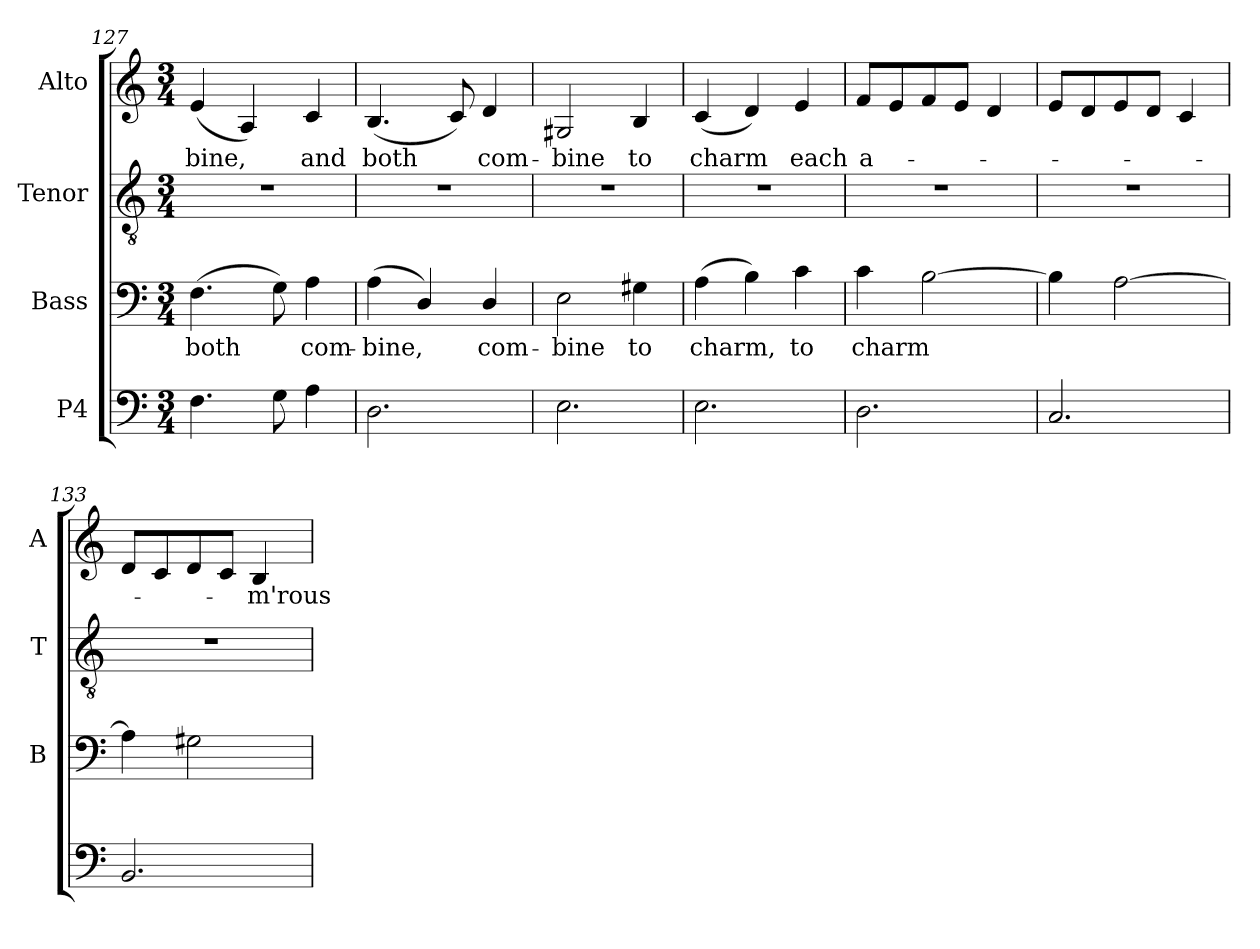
**kern	**kern	**text	**kern	**kern	**text
*part4	*part3	*part3	*part2	*part1	*part1
*staff4	*staff3	*staff3	*staff2	*staff1	*staff1
*I"P4	*I"Bass	*	*I"Tenor	*I"Alto	*
*	*I'B	*	*I'T	*I'A	*
!!LO:LB:g=z
*clefF4	*clefF4	*	*clefGv2	*clefG2	*
*k[]	*k[]	*	*k[]	*k[]	*
*a:	*a:	*	*a:	*a:	*
*M3/4	*M3/4	*	*M3/4	*M3/4	*
=127	=127	=127	=127	=127	=127
!	!	!LO:LY:b:color=#000000	!LO:N:vis=1	!	!
!	!	!	!	!	!LO:LY:b:color=#000000
4.Fi\	(4.Fi\	both	2.r	(4ei/	-bine,
.	.	.	.	4Ai/)	.
8Gi\	8Gi\)	.	.	.	.
!	!	!LO:LY:b:color=#000000	!	!	!
!	!	!	!	!	!LO:LY:b:color=#000000
4Ai\	4Ai\	com-	.	4ci/	and
=128	=128	=128	=128	=128	=128
!	!	!LO:LY:b:color=#000000	!LO:N:vis=1	!	!
!	!	!	!	!	!LO:LY:b:color=#000000
2.Di\	(4Ai\	-bine,	2.r	(4.Bi/	both
.	4Di/)	.	.	.	.
.	.	.	.	8ci/)	.
!	!	!LO:LY:b:color=#000000	!	!	!
!	!	!	!	!	!LO:LY:b:color=#000000
.	4Di/	com-	.	4di/	com-
=129	=129	=129	=129	=129	=129
!	!	!LO:LY:b:color=#000000	!LO:N:vis=1	!	!
!	!	!	!	!	!LO:LY:b:color=#000000
2.Ei\	2Ei\	-bine	2.r	2G#Xi/	-bine
!	!	!LO:LY:b:color=#000000	!	!	!
!	!	!	!	!	!LO:LY:b:color=#000000
.	4G#Xi\	to	.	4Bi/	to
=130	=130	=130	=130	=130	=130
!	!	!LO:LY:b:color=#000000	!LO:N:vis=1	!	!
!	!	!	!	!	!LO:LY:b:color=#000000
2.Ei\	(4Ai\	charm,	2.r	(4ci/	charm
.	4Bi\)	.	.	4di/)	.
!	!	!LO:LY:b:color=#000000	!	!	!
!	!	!	!	!	!LO:LY:b:color=#000000
.	4ci\	to	.	4ei/	each
=131	=131	=131	=131	=131	=131
!	!	!LO:LY:b:color=#000000	!LO:N:vis=1	!	!
!	!	!	!	!	!LO:LY:b:color=#000000
2.Di\	4ci\	charm	2.r	8fi/L	a-
.	.	.	.	8ei/	.
.	[>2Bi\	.	.	8fi/	.
.	.	.	.	8ei/J	.
.	.	.	.	4di/	.
=132	=132	=132	=132	=132	=132
!	!	!	!LO:N:vis=1	!	!
2.Ci/	4Bi\]	.	2.r	8ei/L	.
.	.	.	.	8di/	.
.	[>2Ai\	.	.	8ei/	.
.	.	.	.	8di/J	.
.	.	.	.	4ci/	.
=133	=133	=133	=133	=133	=133
!	!	!	!LO:N:vis=1	!	!
2.BBi/	4Ai\]	.	2.r	8di/L	.
.	.	.	.	8ci/	.
.	2G#Xi\	.	.	8di/	.
.	.	.	.	8ci/J	.
!	!	!	!	!	!LO:LY:b:color=#000000
.	.	.	.	4Bi/	-m'rous
=	=	=	=	=	=
*-	*-	*-	*-	*-	*-
